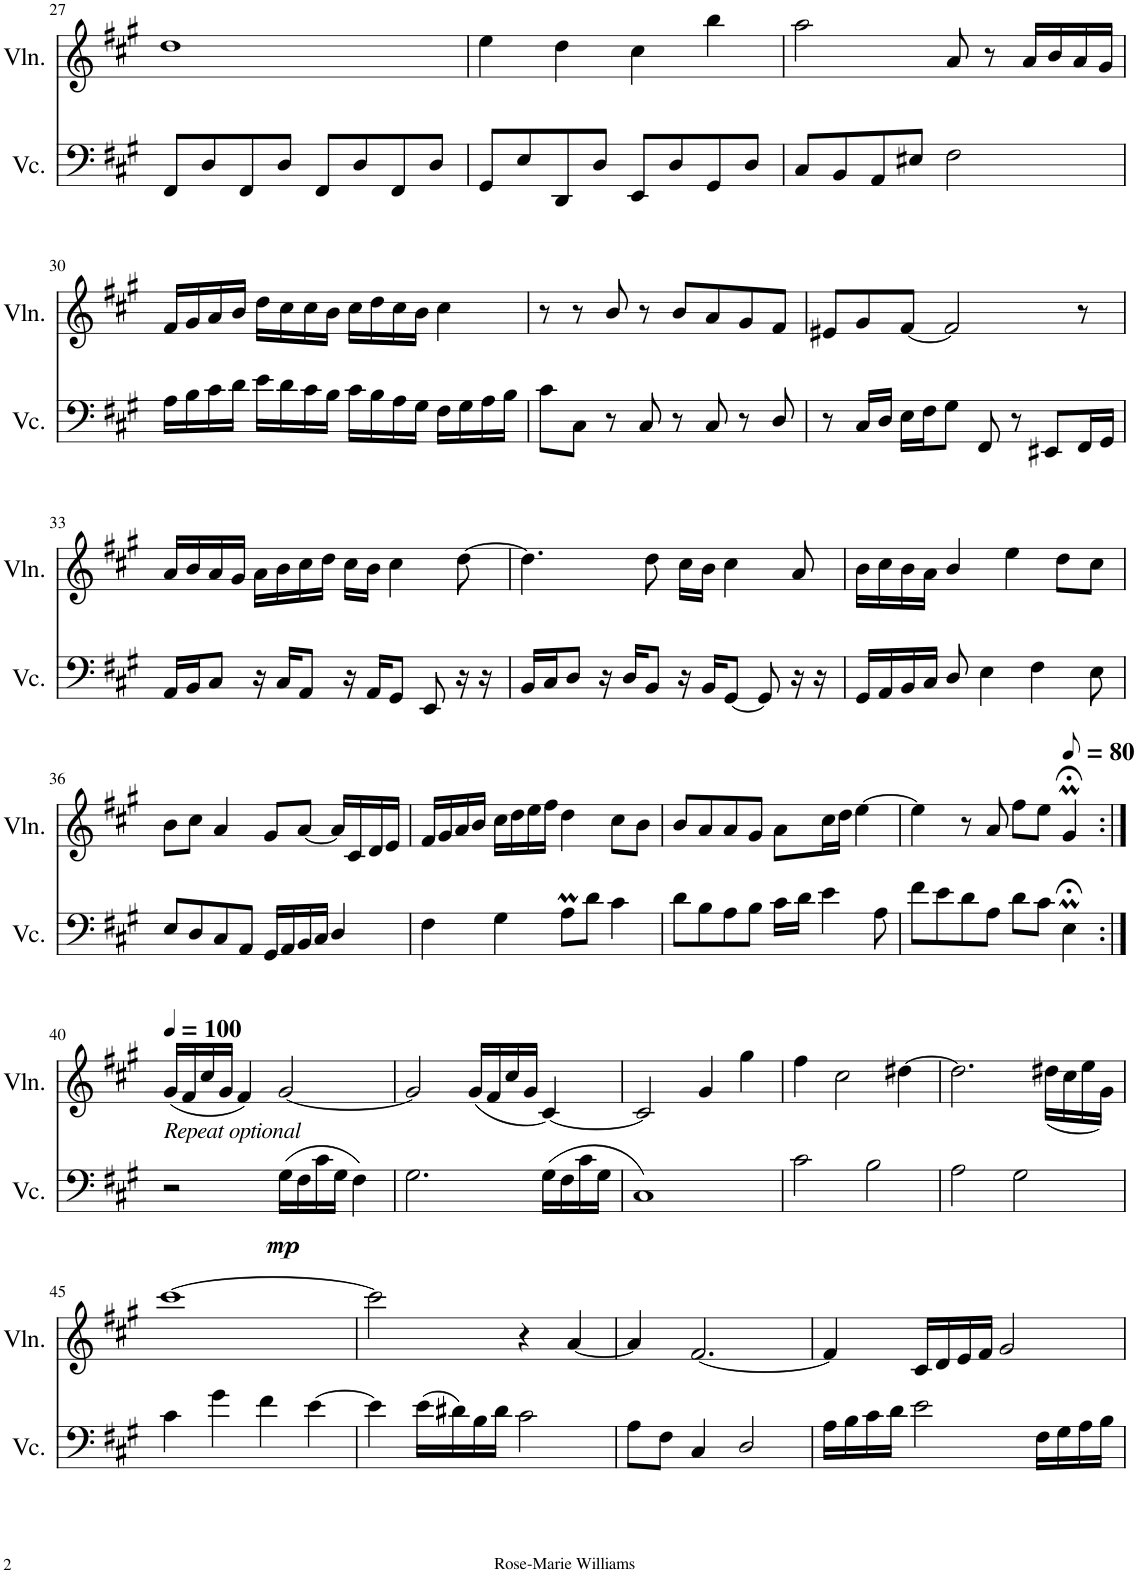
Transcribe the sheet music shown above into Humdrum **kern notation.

**kern	**dynam	**kern
*part2	*part2	*part1
*staff2	*staff2	*staff1
*I"Violoncello	*	*I"Violin
*I'Vc.	*	*I'Vln.
!!LO:PB:g=z
*clefF4	*	*clefG2
*k[f#c#g#]	*	*k[f#c#g#]
*M4/4	*	*M4/4
=27	=27	=27
8FF#/L	.	1dd
8D/	.	.
8FF#/	.	.
8D/J	.	.
8FF#/L	.	.
8D/	.	.
8FF#/	.	.
8D/J	.	.
=28	=28	=28
8GG#/L	.	4ee\
8E/	.	.
8DD/	.	4dd\
8D/J	.	.
8EE/L	.	4cc#\
8D/	.	.
8GG#/	.	4bb\
8D/J	.	.
=29	=29	=29
8C#/L	.	2aa\
8BB/	.	.
8AA/	.	.
8E#X/J	.	.
2F#\	.	8a/
.	.	8r
.	.	16a/LL
.	.	16b/
.	.	16a/
.	.	16g#/JJ
!!LO:LB:g=z
=30	=30	=30
16A\LL	.	16f#/LL
16B\	.	16g#/
16c#\	.	16a/
16d\JJ	.	16b/JJ
16e\LL	.	16dd\LL
16d\	.	16cc#\
16c#\	.	16cc#\
16B\JJ	.	16b\JJ
16c#\LL	.	16cc#\LL
16B\	.	16dd\
16A\	.	16cc#\
16G#\JJ	.	16b\JJ
16F#\LL	.	4cc#\
16G#\	.	.
16A\	.	.
16B\JJ	.	.
=31	=31	=31
8c#\L	.	8r
8C#\J	.	8r
8r	.	8b/
8C#/	.	8r
8r	.	8b/L
8C#/	.	8a/
8r	.	8g#/
8D/	.	8f#/J
=32	=32	=32
8r	.	8e#X/L
16C#/LL	.	8g#/
16D/JJ	.	.
16E\LL	.	[8f#/J
16F#\J	.	.
8G#\J	.	2f#/]
8FF#/	.	.
8r	.	.
8EE#X/L	.	.
16FF#/L	.	8r
16GG#/JJ	.	.
!!LO:LB:g=z
=33	=33	=33
16AA/LL	.	16a/LL
16BB/J	.	16b/
8C#/J	.	16a/
.	.	16g#/JJ
16r	.	16a\LL
16C#/KL	.	16b\
8AA/J	.	16cc#\
.	.	16dd\JJ
16r	.	16cc#\LL
16AA/KL	.	16b\JJ
8GG#/J	.	4cc#\
8EE/	.	.
16r	.	[8dd\
16r	.	.
=34	=34	=34
16BB/LL	.	4.dd\]
16C#/J	.	.
8D/J	.	.
16r	.	.
16D/KL	.	.
8BB/J	.	8dd\
16r	.	16cc#\LL
16BB/KL	.	16b\JJ
[8GG#/J	.	4cc#\
8GG#/]	.	.
16r	.	8a/
16r	.	.
=35	=35	=35
16GG#/LL	.	16b\LL
16AA/	.	16cc#\
16BB/	.	16b\
16C#/JJ	.	16a\JJ
8D/	.	4b/
4E\	.	.
.	.	4ee\
4F#\	.	.
.	.	8dd\L
8E\	.	8cc#\J
!!LO:LB:g=z
=36	=36	=36
8E/L	.	8b\L
8D/	.	8cc#\J
8C#/	.	4a/
8AA/J	.	.
16GG#/LL	.	8g#/L
16AA/	.	.
16BB/	.	[8a/J
16C#/JJ	.	.
4D/	.	16a/LL]
.	.	16c#/
.	.	16d/
.	.	16e/JJ
=37	=37	=37
4F#\	.	16f#/LL
.	.	16g#/
.	.	16a/
.	.	16b/JJ
4G#\	.	16cc#\LL
.	.	16dd\
.	.	16ee\
.	.	16ff#\JJ
8AM\L	.	4dd\
8d\J	.	.
4c#\	.	8cc#\L
.	.	8b\J
=38	=38	=38
8d\L	.	8b/L
8B\	.	8a/
8A\	.	8a/
8B\J	.	8g#/J
16c#\LL	.	8a\L
16d\JJ	.	.
4e\	.	16cc#\L
.	.	16dd\JJ
.	.	[4ee\
8A\	.	.
=39	=39	=39
8f#\L	.	4ee\]
8e\	.	.
8d\	.	8r
8A\J	.	8a/
8d\L	.	8ff#\L
8c#\J	.	8ee\J
*	*	*MM40
4E;<M\	.	4g#;<m/
!!LO:LB:g=z
=40:|!	=40:|!	=40:|!
*	*	*MM100
!	!	!LO:TX:b:i:t=Repeat optional
2r	.	(<16g#/LL
.	.	16f#/
.	.	16cc#/
.	.	16g#/JJ
.	.	4f#/)
!	!LO:DY:b	!
(>16G#\LL	mp	[2g#/
16F#\	.	.
16c#\	.	.
16G#\JJ	.	.
4F#\)	.	.
=41	=41	=41
2.G#\	.	2g#/]
.	.	(<16g#/LL
.	.	16f#/
.	.	16cc#/
.	.	16g#/JJ
(>16G#\LL	.	[4c#/)
16F#\	.	.
16c#\	.	.
16G#\JJ	.	.
=42	=42	=42
1C#)	.	2c#/]
.	.	4g#/
.	.	4gg#\
=43	=43	=43
2c#\	.	4ff#\
.	.	2cc#\
2B\	.	.
.	.	[4dd#X\
=44	=44	=44
2A\	.	2.dd#\]
2G#\	.	.
.	.	(<16dd#X\LL
.	.	16cc#\
.	.	16ee\
.	.	16g#\JJ)
!!LO:LB:g=z
=45	=45	=45
4c#\	.	[1ccc#
4g#\	.	.
4f#\	.	.
[4e\	.	.
=46	=46	=46
4e\]	.	2ccc#\]
(>16e\LL	.	.
16d#X\)	.	.
16B\	.	.
16d#\JJ	.	.
2c#\	.	4r
.	.	[4a/
=47	=47	=47
8A\L	.	4a/]
8F#\J	.	.
4C#/	.	[2.f#/
2D/	.	.
=48	=48	=48
16A\LL	.	4f#/]
16B\	.	.
16c#\	.	.
16d\JJ	.	.
2e\	.	16c#/LL
.	.	16d/
.	.	16e/
.	.	16f#/JJ
.	.	2g#/
16F#\LL	.	.
16G#\	.	.
16A\	.	.
16B\JJ	.	.
=	=	=
*-	*-	*-
